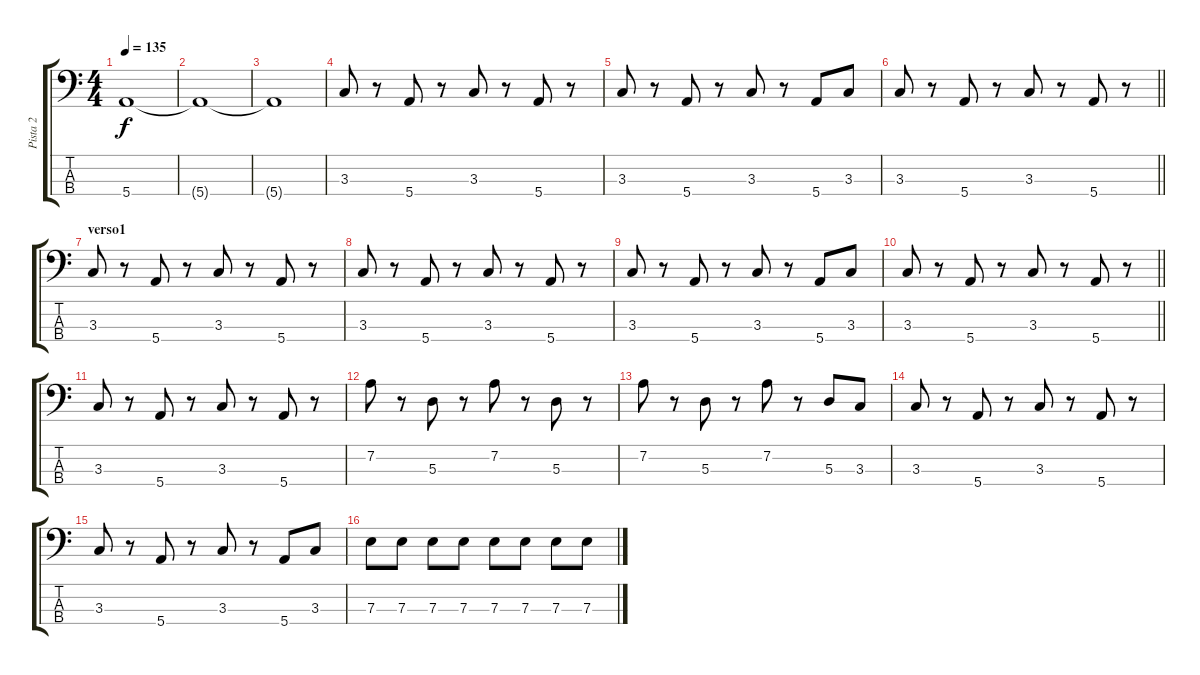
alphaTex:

\track ("Pista 2" "Pista 2") {instrument electricbasspick}
\staff {score tabs}
\tuning (G2 D2 A1 E1) {hide}
\ts (4 4)
\tempo 135
\clef f4
\ks c
5.4.1{dy f volume 2} |
5.4{t}.1 |
5.4{t}.1 |
3.3.8{volume 14} r.8 5.4.8 r.8 3.3.8 r.8 5.4.8 r.8 |
3.3.8 r.8 5.4.8 r.8 3.3.8 r.8 5.4.8 3.3.8 |
\barLineRight lightlight
3.3.8 r.8 5.4.8 r.8 3.3.8 r.8 5.4.8 r.8 |
\section ("" "verso1")
3.3.8 r.8 5.4.8 r.8 3.3.8 r.8 5.4.8 r.8 |
3.3.8 r.8 5.4.8 r.8 3.3.8 r.8 5.4.8 r.8 |
3.3.8 r.8 5.4.8 r.8 3.3.8 r.8 5.4.8 3.3.8 |
\barLineRight lightlight
3.3.8 r.8 5.4.8 r.8 3.3.8 r.8 5.4.8 r.8 |
3.3.8 r.8 5.4.8 r.8 3.3.8 r.8 5.4.8 r.8 |
7.2.8 r.8 5.3.8 r.8 7.2.8 r.8 5.3.8 r.8 |
7.2.8 r.8 5.3.8 r.8 7.2.8 r.8 5.3.8 3.3.8 |
3.3.8 r.8 5.4.8 r.8 3.3.8 r.8 5.4.8 r.8 |
3.3.8 r.8 5.4.8 r.8 3.3.8 r.8 5.4.8 3.3.8 |
7.3.8 7.3.8 7.3.8 7.3.8 7.3.8 7.3.8 7.3.8 7.3.8
